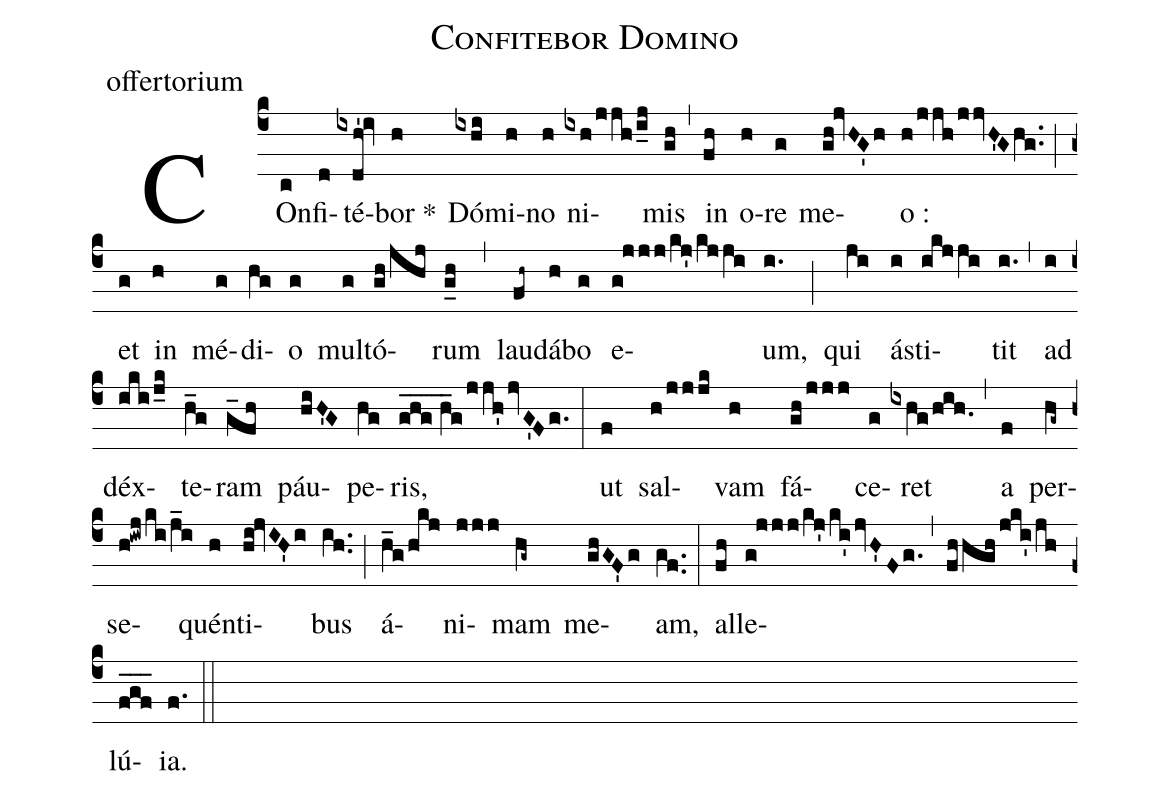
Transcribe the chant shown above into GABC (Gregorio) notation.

name:Confitebor Domino;
office-part:offertorium;
%%
(c4) COn(c)fi(d)té(ixdh'!!iv)bor *(h) Dó(ixhi)mi(h)no(h) ni(ixh/jjh/i_j)mis(gh) (,)
in(fh) o(h)re(g) me(gh!jvHG'h)o :(h/jjh/jjvH'Ghg..) (;)
et(g) in(h) mé(g)di(hg)o(g) mul(g)tó(gh/jhj)rum(g_h) (,)
lau(fh~)dá(h)bo(g) e(g!jjj/kj'/kjji)um,(i.) (;)
qui(ji) ás(i)ti(ikjji)tit(i.) (,)
ad(i) déx(iki/j_k)te(h_g)ram(g_fh) páu(hiH'G)pe(hg)ris,(ghg___//h_g/jjh'jvG'Fg.) (:)
ut(f) sal(h/jjjk)vam(h) fá(gh/jjj)ce(g)ret(ixhg/hih.) (,)
a(f) per(hg~)se(h!iwj/ki/j_i)quén(h)ti(hi!jvIH'i)bus(ih..) (;)
á(h_g/hkj)ni(jjj)mam(hg~) me(ghGF'g)am,(gf..) (:)
al(fh)le(g!jjj/kj'/ki'jvH'Fg.,fhhgh/jki'/jh)lú(fgf___)ia.(f.) (::)
